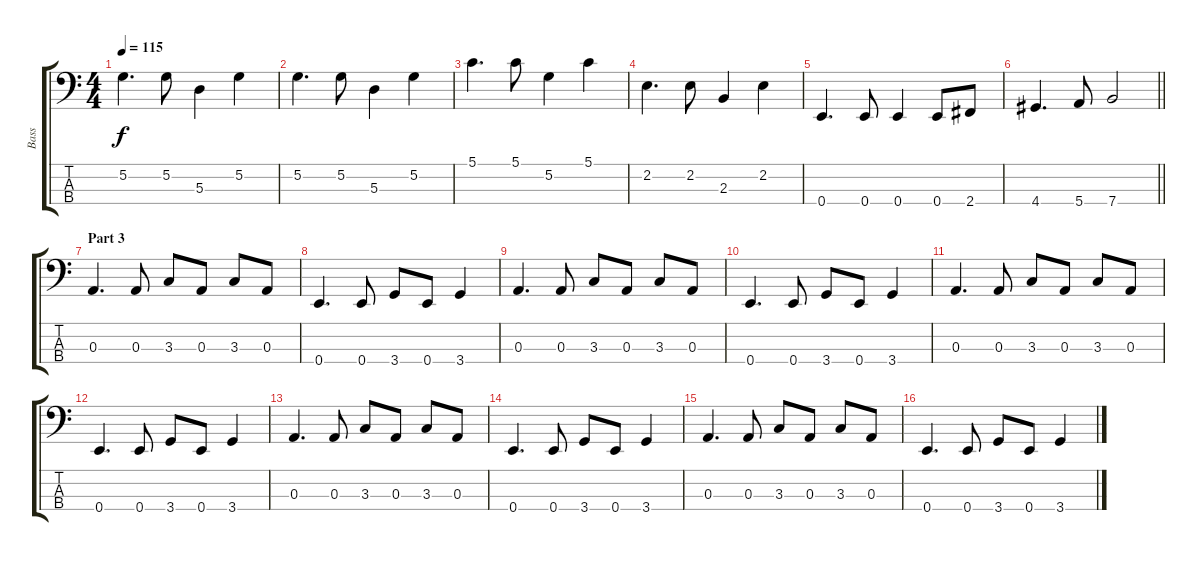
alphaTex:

\track ("Bass" "Bass") {instrument electricbassfinger}
\staff {score tabs}
\tuning (G2 D2 A1 E1) {hide}
\ts (4 4)
\tempo 115
\clef f4
\ks c
5.2.4{d dy f} 5.2.8 5.3.4 5.2.4 |
5.2.4{d} 5.2.8 5.3.4 5.2.4 |
5.1.4{d} 5.1.8 5.2.4 5.1.4 |
2.2.4{d} 2.2.8 2.3.4 2.2.4 |
0.4.4{d} 0.4.8 0.4.4 0.4.8 2.4.8 |
\barLineRight lightlight
4.4.4{d} 5.4.8 7.4.2 |
\section ("" "Part 3")
0.3.4{d} 0.3.8 3.3.8 0.3.8 3.3.8 0.3.8 |
0.4.4{d} 0.4.8 3.4.8 0.4.8 3.4.4 |
0.3.4{d} 0.3.8 3.3.8 0.3.8 3.3.8 0.3.8 |
0.4.4{d} 0.4.8 3.4.8 0.4.8 3.4.4 |
0.3.4{d} 0.3.8 3.3.8 0.3.8 3.3.8 0.3.8 |
0.4.4{d} 0.4.8 3.4.8 0.4.8 3.4.4 |
0.3.4{d} 0.3.8 3.3.8 0.3.8 3.3.8 0.3.8 |
0.4.4{d} 0.4.8 3.4.8 0.4.8 3.4.4 |
0.3.4{d} 0.3.8 3.3.8 0.3.8 3.3.8 0.3.8 |
0.4.4{d} 0.4.8 3.4.8 0.4.8 3.4.4
